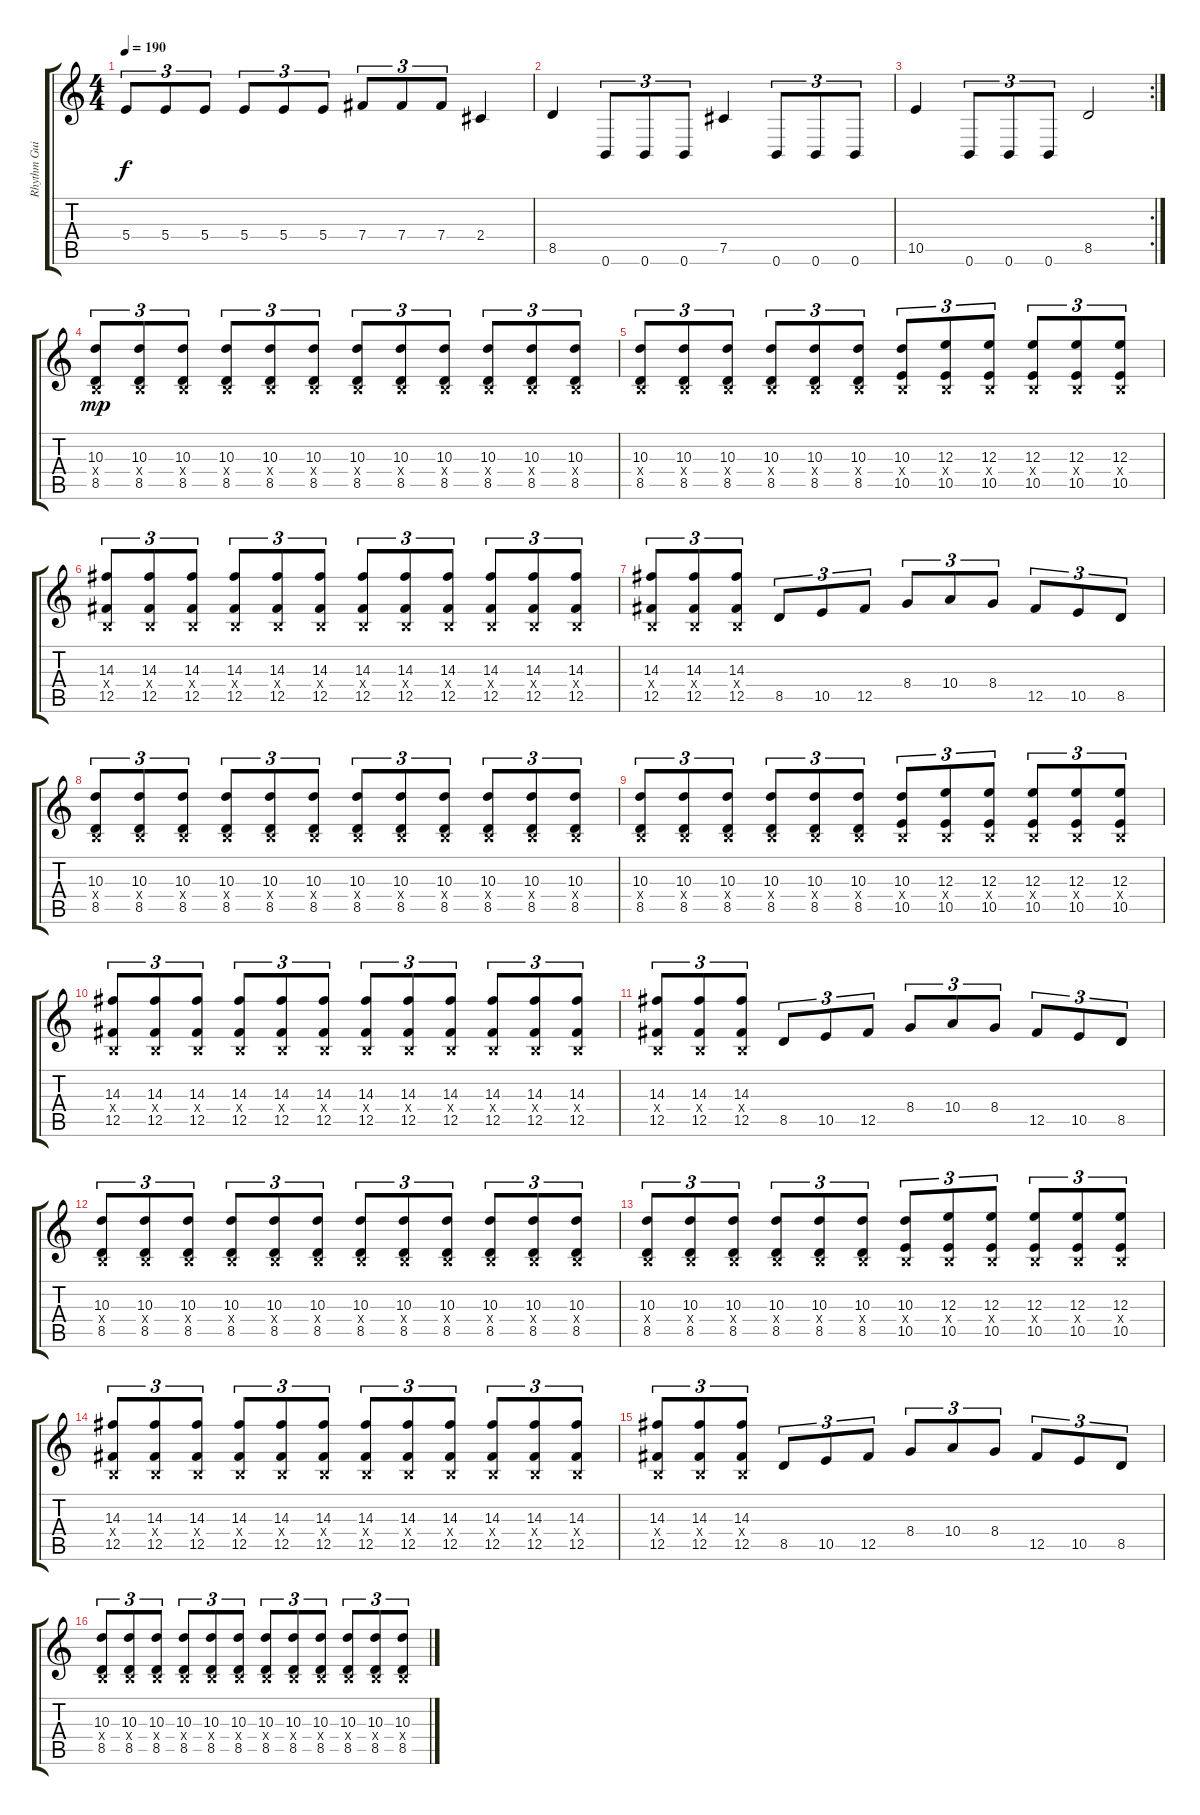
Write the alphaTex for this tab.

\track ("Rhythm Guitar - Jona" "Rhythm Gui") {instrument distortionguitar}
\staff {score tabs}
\tuning (Db4 Ab3 E3 B2 Gb2 B1) {hide}
\ts (4 4)
\tempo 190
\clef g2
\ks c
5.4.8{tu (3 2) dy f} 5.4.8{tu (3 2)} 5.4.8{tu (3 2)} 5.4.8{tu (3 2)} 5.4.8{tu (3 2)} 5.4.8{tu (3 2)} 7.4.8{tu (3 2)} 7.4.8{tu (3 2)} 7.4.8{tu (3 2)} 2.4.4 |
8.5.4 0.6.8{tu (3 2)} 0.6.8{tu (3 2)} 0.6.8{tu (3 2)} 7.5.4 0.6.8{tu (3 2)} 0.6.8{tu (3 2)} 0.6.8{tu (3 2)} |
\rc 2
10.5.4 0.6.8{tu (3 2)} 0.6.8{tu (3 2)} 0.6.8{tu (3 2)} 8.5.2 |
(10.3 0.4{x} 8.5).8{tu (3 2) dy mp} (10.3 0.4{x} 8.5).8{tu (3 2)} (10.3 0.4{x} 8.5).8{tu (3 2)} (10.3 0.4{x} 8.5).8{tu (3 2)} (10.3 0.4{x} 8.5).8{tu (3 2)} (10.3 0.4{x} 8.5).8{tu (3 2)} (10.3 0.4{x} 8.5).8{tu (3 2)} (10.3 0.4{x} 8.5).8{tu (3 2)} (10.3 0.4{x} 8.5).8{tu (3 2)} (10.3 0.4{x} 8.5).8{tu (3 2)} (10.3 0.4{x} 8.5).8{tu (3 2)} (10.3 0.4{x} 8.5).8{tu (3 2)} |
(10.3 0.4{x} 8.5).8{tu (3 2)} (10.3 0.4{x} 8.5).8{tu (3 2)} (10.3 0.4{x} 8.5).8{tu (3 2)} (10.3 0.4{x} 8.5).8{tu (3 2)} (10.3 0.4{x} 8.5).8{tu (3 2)} (10.3 0.4{x} 8.5).8{tu (3 2)} (10.3 0.4{x} 10.5).8{tu (3 2)} (12.3 0.4{x} 10.5).8{tu (3 2)} (12.3 0.4{x} 10.5).8{tu (3 2)} (12.3 0.4{x} 10.5).8{tu (3 2)} (12.3 0.4{x} 10.5).8{tu (3 2)} (12.3 0.4{x} 10.5).8{tu (3 2)} |
(14.3 0.4{x} 12.5).8{tu (3 2)} (14.3 0.4{x} 12.5).8{tu (3 2)} (14.3 0.4{x} 12.5).8{tu (3 2)} (14.3 0.4{x} 12.5).8{tu (3 2)} (14.3 0.4{x} 12.5).8{tu (3 2)} (14.3 0.4{x} 12.5).8{tu (3 2)} (14.3 0.4{x} 12.5).8{tu (3 2)} (14.3 0.4{x} 12.5).8{tu (3 2)} (14.3 0.4{x} 12.5).8{tu (3 2)} (14.3 0.4{x} 12.5).8{tu (3 2)} (14.3 0.4{x} 12.5).8{tu (3 2)} (14.3 0.4{x} 12.5).8{tu (3 2)} |
(14.3 0.4{x} 12.5).8{tu (3 2)} (14.3 0.4{x} 12.5).8{tu (3 2)} (14.3 0.4{x} 12.5).8{tu (3 2)} 8.5.8{tu (3 2)} 10.5.8{tu (3 2)} 12.5.8{tu (3 2)} 8.4.8{tu (3 2)} 10.4.8{tu (3 2)} 8.4.8{tu (3 2)} 12.5.8{tu (3 2)} 10.5.8{tu (3 2)} 8.5.8{tu (3 2)} |
(10.3 0.4{x} 8.5).8{tu (3 2)} (10.3 0.4{x} 8.5).8{tu (3 2)} (10.3 0.4{x} 8.5).8{tu (3 2)} (10.3 0.4{x} 8.5).8{tu (3 2)} (10.3 0.4{x} 8.5).8{tu (3 2)} (10.3 0.4{x} 8.5).8{tu (3 2)} (10.3 0.4{x} 8.5).8{tu (3 2)} (10.3 0.4{x} 8.5).8{tu (3 2)} (10.3 0.4{x} 8.5).8{tu (3 2)} (10.3 0.4{x} 8.5).8{tu (3 2)} (10.3 0.4{x} 8.5).8{tu (3 2)} (10.3 0.4{x} 8.5).8{tu (3 2)} |
(10.3 0.4{x} 8.5).8{tu (3 2)} (10.3 0.4{x} 8.5).8{tu (3 2)} (10.3 0.4{x} 8.5).8{tu (3 2)} (10.3 0.4{x} 8.5).8{tu (3 2)} (10.3 0.4{x} 8.5).8{tu (3 2)} (10.3 0.4{x} 8.5).8{tu (3 2)} (10.3 0.4{x} 10.5).8{tu (3 2)} (12.3 0.4{x} 10.5).8{tu (3 2)} (12.3 0.4{x} 10.5).8{tu (3 2)} (12.3 0.4{x} 10.5).8{tu (3 2)} (12.3 0.4{x} 10.5).8{tu (3 2)} (12.3 0.4{x} 10.5).8{tu (3 2)} |
(14.3 0.4{x} 12.5).8{tu (3 2)} (14.3 0.4{x} 12.5).8{tu (3 2)} (14.3 0.4{x} 12.5).8{tu (3 2)} (14.3 0.4{x} 12.5).8{tu (3 2)} (14.3 0.4{x} 12.5).8{tu (3 2)} (14.3 0.4{x} 12.5).8{tu (3 2)} (14.3 0.4{x} 12.5).8{tu (3 2)} (14.3 0.4{x} 12.5).8{tu (3 2)} (14.3 0.4{x} 12.5).8{tu (3 2)} (14.3 0.4{x} 12.5).8{tu (3 2)} (14.3 0.4{x} 12.5).8{tu (3 2)} (14.3 0.4{x} 12.5).8{tu (3 2)} |
(14.3 0.4{x} 12.5).8{tu (3 2)} (14.3 0.4{x} 12.5).8{tu (3 2)} (14.3 0.4{x} 12.5).8{tu (3 2)} 8.5.8{tu (3 2)} 10.5.8{tu (3 2)} 12.5.8{tu (3 2)} 8.4.8{tu (3 2)} 10.4.8{tu (3 2)} 8.4.8{tu (3 2)} 12.5.8{tu (3 2)} 10.5.8{tu (3 2)} 8.5.8{tu (3 2)} |
(10.3 0.4{x} 8.5).8{tu (3 2)} (10.3 0.4{x} 8.5).8{tu (3 2)} (10.3 0.4{x} 8.5).8{tu (3 2)} (10.3 0.4{x} 8.5).8{tu (3 2)} (10.3 0.4{x} 8.5).8{tu (3 2)} (10.3 0.4{x} 8.5).8{tu (3 2)} (10.3 0.4{x} 8.5).8{tu (3 2)} (10.3 0.4{x} 8.5).8{tu (3 2)} (10.3 0.4{x} 8.5).8{tu (3 2)} (10.3 0.4{x} 8.5).8{tu (3 2)} (10.3 0.4{x} 8.5).8{tu (3 2)} (10.3 0.4{x} 8.5).8{tu (3 2)} |
(10.3 0.4{x} 8.5).8{tu (3 2)} (10.3 0.4{x} 8.5).8{tu (3 2)} (10.3 0.4{x} 8.5).8{tu (3 2)} (10.3 0.4{x} 8.5).8{tu (3 2)} (10.3 0.4{x} 8.5).8{tu (3 2)} (10.3 0.4{x} 8.5).8{tu (3 2)} (10.3 0.4{x} 10.5).8{tu (3 2)} (12.3 0.4{x} 10.5).8{tu (3 2)} (12.3 0.4{x} 10.5).8{tu (3 2)} (12.3 0.4{x} 10.5).8{tu (3 2)} (12.3 0.4{x} 10.5).8{tu (3 2)} (12.3 0.4{x} 10.5).8{tu (3 2)} |
(14.3 0.4{x} 12.5).8{tu (3 2)} (14.3 0.4{x} 12.5).8{tu (3 2)} (14.3 0.4{x} 12.5).8{tu (3 2)} (14.3 0.4{x} 12.5).8{tu (3 2)} (14.3 0.4{x} 12.5).8{tu (3 2)} (14.3 0.4{x} 12.5).8{tu (3 2)} (14.3 0.4{x} 12.5).8{tu (3 2)} (14.3 0.4{x} 12.5).8{tu (3 2)} (14.3 0.4{x} 12.5).8{tu (3 2)} (14.3 0.4{x} 12.5).8{tu (3 2)} (14.3 0.4{x} 12.5).8{tu (3 2)} (14.3 0.4{x} 12.5).8{tu (3 2)} |
(14.3 0.4{x} 12.5).8{tu (3 2)} (14.3 0.4{x} 12.5).8{tu (3 2)} (14.3 0.4{x} 12.5).8{tu (3 2)} 8.5.8{tu (3 2)} 10.5.8{tu (3 2)} 12.5.8{tu (3 2)} 8.4.8{tu (3 2)} 10.4.8{tu (3 2)} 8.4.8{tu (3 2)} 12.5.8{tu (3 2)} 10.5.8{tu (3 2)} 8.5.8{tu (3 2)} |
(10.3 0.4{x} 8.5).8{tu (3 2)} (10.3 0.4{x} 8.5).8{tu (3 2)} (10.3 0.4{x} 8.5).8{tu (3 2)} (10.3 0.4{x} 8.5).8{tu (3 2)} (10.3 0.4{x} 8.5).8{tu (3 2)} (10.3 0.4{x} 8.5).8{tu (3 2)} (10.3 0.4{x} 8.5).8{tu (3 2)} (10.3 0.4{x} 8.5).8{tu (3 2)} (10.3 0.4{x} 8.5).8{tu (3 2)} (10.3 0.4{x} 8.5).8{tu (3 2)} (10.3 0.4{x} 8.5).8{tu (3 2)} (10.3 0.4{x} 8.5).8{tu (3 2)}
